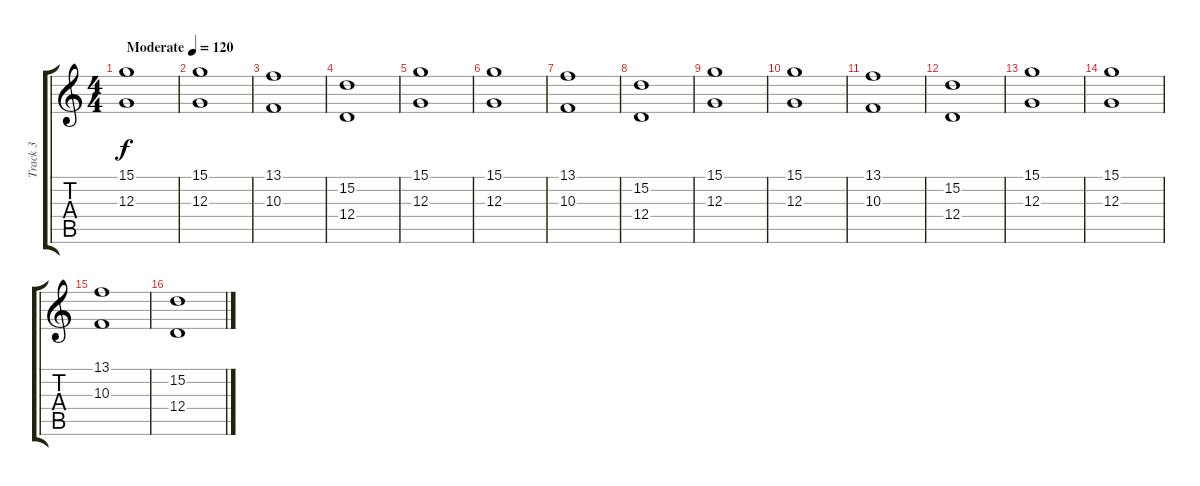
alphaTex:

\track ("Track 3" "Track 3") {instrument tubularbells}
\staff {score tabs}
\tuning (E4 B3 G3 D3 A2 E2) {hide}
\ts (4 4)
\tempo (120 "Moderate")
\clef g2
\ks c
(15.1 12.3).1{dy f instrument tubularbells} |
(15.1 12.3).1 |
(13.1 10.3).1 |
(15.2 12.4).1 |
(15.1 12.3).1 |
(15.1 12.3).1 |
(13.1 10.3).1 |
(15.2 12.4).1 |
(15.1 12.3).1 |
(15.1 12.3).1 |
(13.1 10.3).1 |
(15.2 12.4).1 |
(15.1 12.3).1 |
(15.1 12.3).1 |
(13.1 10.3).1 |
(15.2 12.4).1
